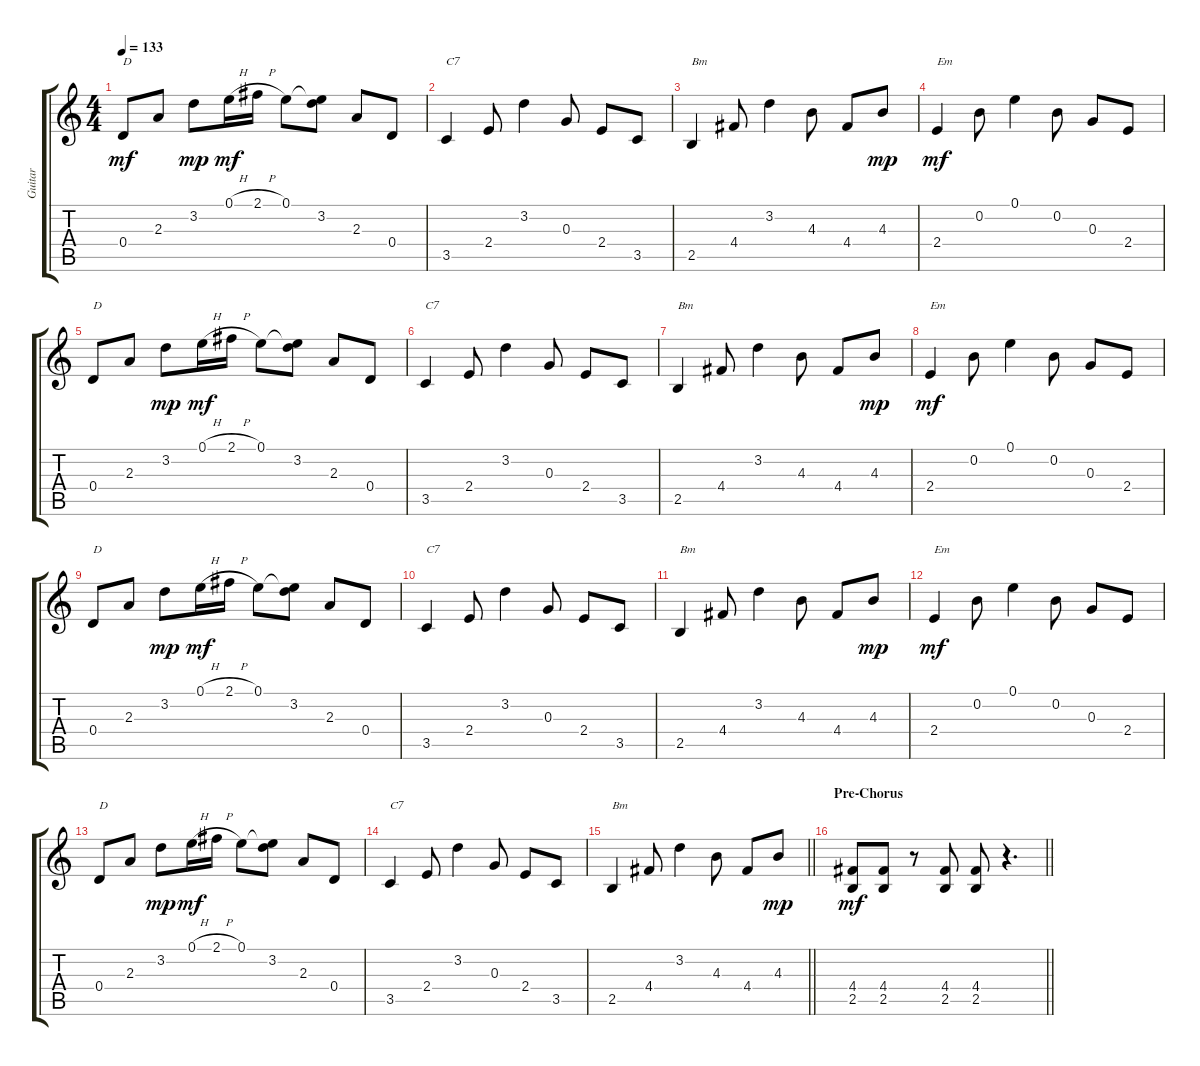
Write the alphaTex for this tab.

\track ("Guitar" "Guitar") {instrument acousticguitarsteel}
\staff {score tabs}
\tuning (E4 B3 G3 D3 A2 E2) {hide}
\ts (4 4)
\tempo 133
\clef g2
\ks c
0.4.8{txt "D" dy mf} 2.3.8 3.2.8{dy mp} 0.1{h}.16{dy mf} 2.1{h}.16 0.1.8 (0.1{t} 3.2).8 2.3.8 0.4.8 |
3.5.4{txt "C7"} 2.4.8 3.2.4 0.3.8 2.4.8 3.5.8 |
2.5.4{txt "Bm"} 4.4.8 3.2.4 4.3.8 4.4.8 4.3.8{dy mp} |
2.4.4{txt "Em" dy mf} 0.2.8 0.1.4 0.2.8 0.3.8 2.4.8 |
0.4.8{txt "D"} 2.3.8 3.2.8{dy mp} 0.1{h}.16{dy mf} 2.1{h}.16 0.1.8 (0.1{t} 3.2).8 2.3.8 0.4.8 |
3.5.4{txt "C7"} 2.4.8 3.2.4 0.3.8 2.4.8 3.5.8 |
2.5.4{txt "Bm"} 4.4.8 3.2.4 4.3.8 4.4.8 4.3.8{dy mp} |
2.4.4{txt "Em" dy mf} 0.2.8 0.1.4 0.2.8 0.3.8 2.4.8 |
0.4.8{txt "D"} 2.3.8 3.2.8{dy mp} 0.1{h}.16{dy mf} 2.1{h}.16 0.1.8 (0.1{t} 3.2).8 2.3.8 0.4.8 |
3.5.4{txt "C7"} 2.4.8 3.2.4 0.3.8 2.4.8 3.5.8 |
2.5.4{txt "Bm"} 4.4.8 3.2.4 4.3.8 4.4.8 4.3.8{dy mp} |
2.4.4{txt "Em" dy mf instrument acousticguitarsteel} 0.2.8 0.1.4 0.2.8 0.3.8 2.4.8 |
0.4.8{txt "D"} 2.3.8 3.2.8{dy mp} 0.1{h}.16{dy mf} 2.1{h}.16 0.1.8 (0.1{t} 3.2).8 2.3.8 0.4.8 |
3.5.4{txt "C7"} 2.4.8 3.2.4 0.3.8 2.4.8 3.5.8 |
\barLineRight lightlight
2.5.4{txt "Bm"} 4.4.8 3.2.4 4.3.8 4.4.8 4.3.8{dy mp} |
\section ("" "Pre-Chorus")
\barLineRight lightlight
(4.4 2.5).8{dy mf instrument distortionguitar} (4.4 2.5).8 r.8 (4.4 2.5).8 (4.4 2.5).8 r.4{d}
